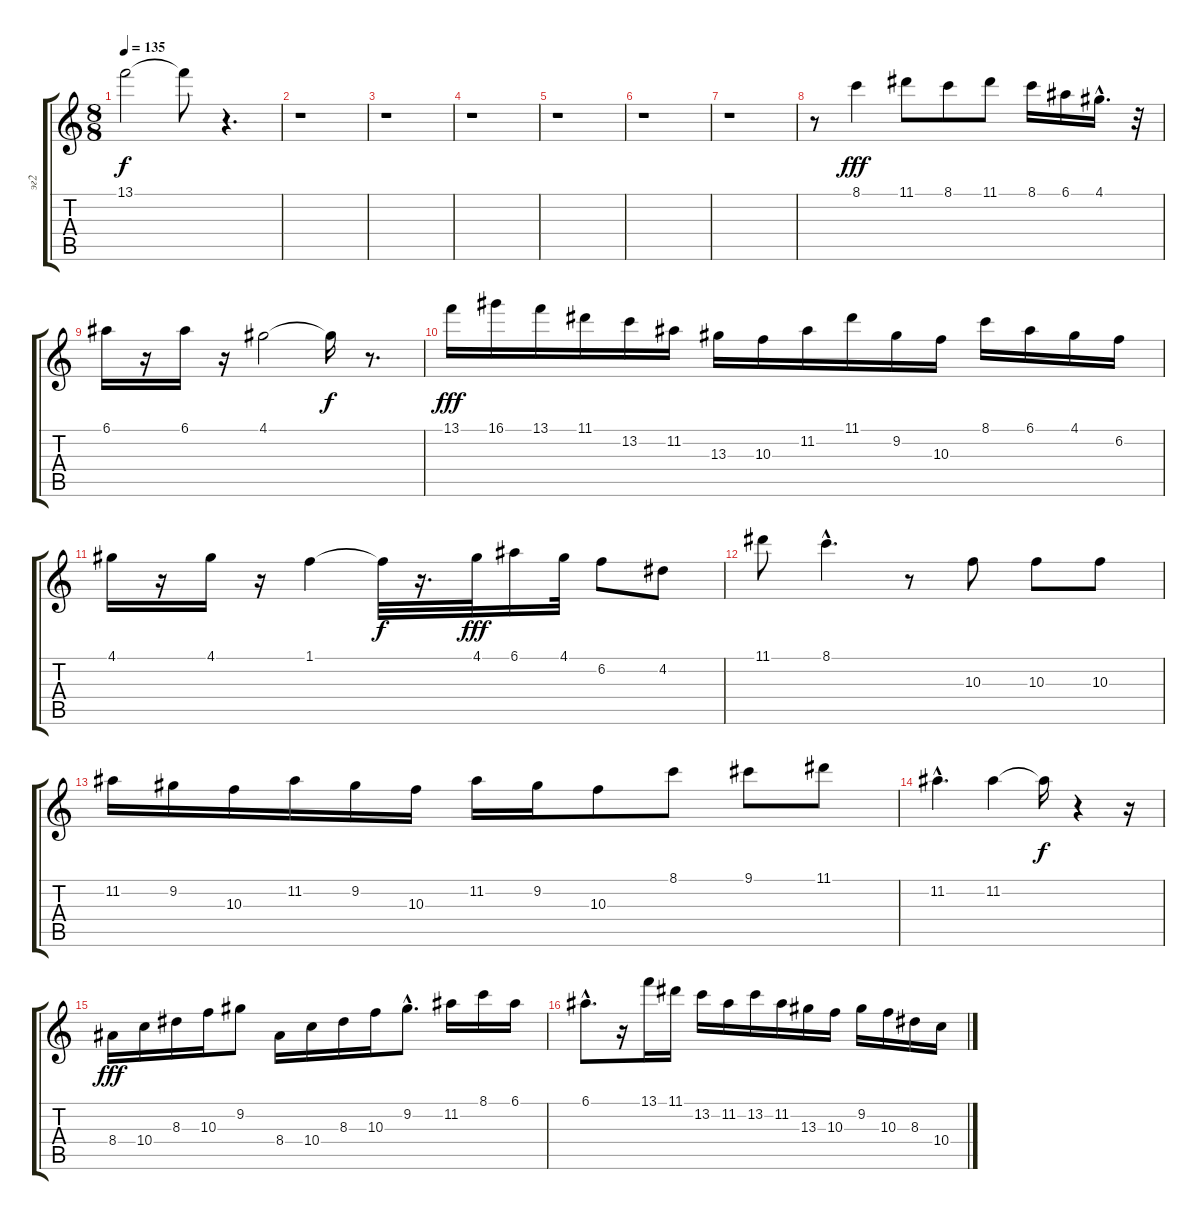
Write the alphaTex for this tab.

\track ("эг2" "эг2") {instrument overdrivenguitar}
\staff {score tabs}
\tuning (E4 B3 G3 D3 A2 E2) {hide}
\ts (8 8)
\tempo 135
\clef g2
\ks c
13.1{t}.2{dy f} 13.1{t}.8 r.4{d} |
r.1 |
r.1 |
r.1 |
r.1 |
r.1 |
r.1 |
r.8 8.1.4{dy fff} 11.1.8 8.1.8 11.1.8 8.1.16 6.1.16 4.1{hac}.16{d} r.32 |
6.1.16 r.16 6.1.16 r.16 4.1.2 4.1{t}.16{dy f} r.8{d} |
13.1.16{dy fff} 16.1.16 13.1.16 11.1.16 13.2.16 11.2.16 13.3.16 10.3.16 11.2.16 11.1.16 9.2.16 10.3.16 8.1.16 6.1.16 4.1.16 6.2.16 |
4.1.16 r.16 4.1.16 r.16 1.1.4 1.1{t}.32{dy f} r.16{d} 4.1.32{dy fff} 6.1.16 4.1.32 6.2.8 4.2.8 |
11.1.8 8.1{hac}.4{d} r.8 10.3.8 10.3.8 10.3.8 |
11.2.16 9.2.16 10.3.16 11.2.16 9.2.16 10.3.16 11.2.16 9.2.16 10.3.8 8.1.8 9.1.8 11.1.8 |
11.2{hac}.4{d} 11.2.4 11.2{t}.16{dy f} r.4 r.16 |
8.4.16{dy fff} 10.4.16 8.3.16 10.3.16 9.2.8 8.4.16 10.4.16 8.3.16 10.3.16 9.2{hac}.8{d} 11.2.16 8.1.16 6.1.16 |
6.1{hac}.8{d} r.16 13.1.16 11.1.16 13.2.16 11.2.16 13.2.16 11.2.16 13.3.16 10.3.16 9.2.16 10.3.16 8.3.16 10.4.16
